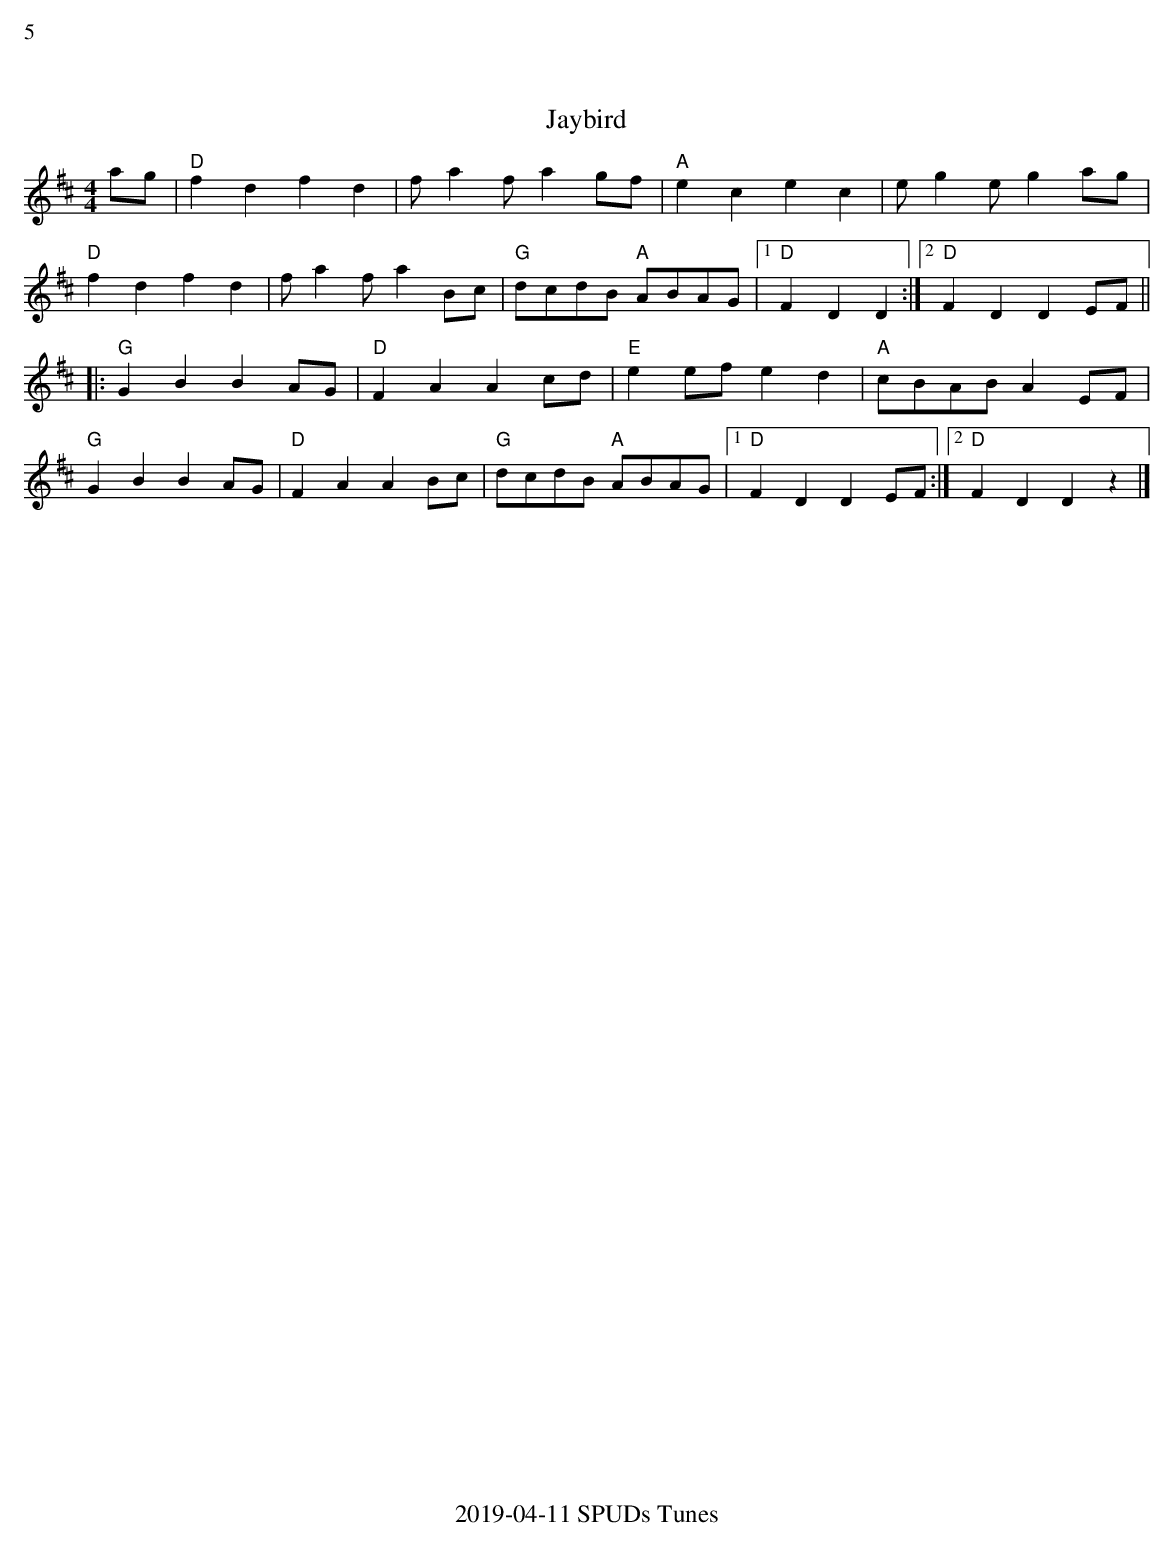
X:1
%%text 5
T: Jaybird
M: 4/4
L: 1/8
K: D
ag | "D"f2d2 f2d2 | fa2f a2gf | "A"e2c2    e2c2 |    eg2e g2ag|
 "D"f2d2 f2d2 | fa2f a2Bc | "G"dcdB "A"ABAG |1"D"F2D2 D2  :|2"D"F2D2D2EF||
|:"G"G2B2B2 AG | "D"F2A2A2cd   | "E"e2ef     e2d2 | "A"cBAB A2 EF  |
 "G"G2B2B2 AG | "D"F2A2A2Bc   | "G"dcdB "A"ABAG |1"D"F2D2 D2EF  :|2"D"F2D2D2z2|]
